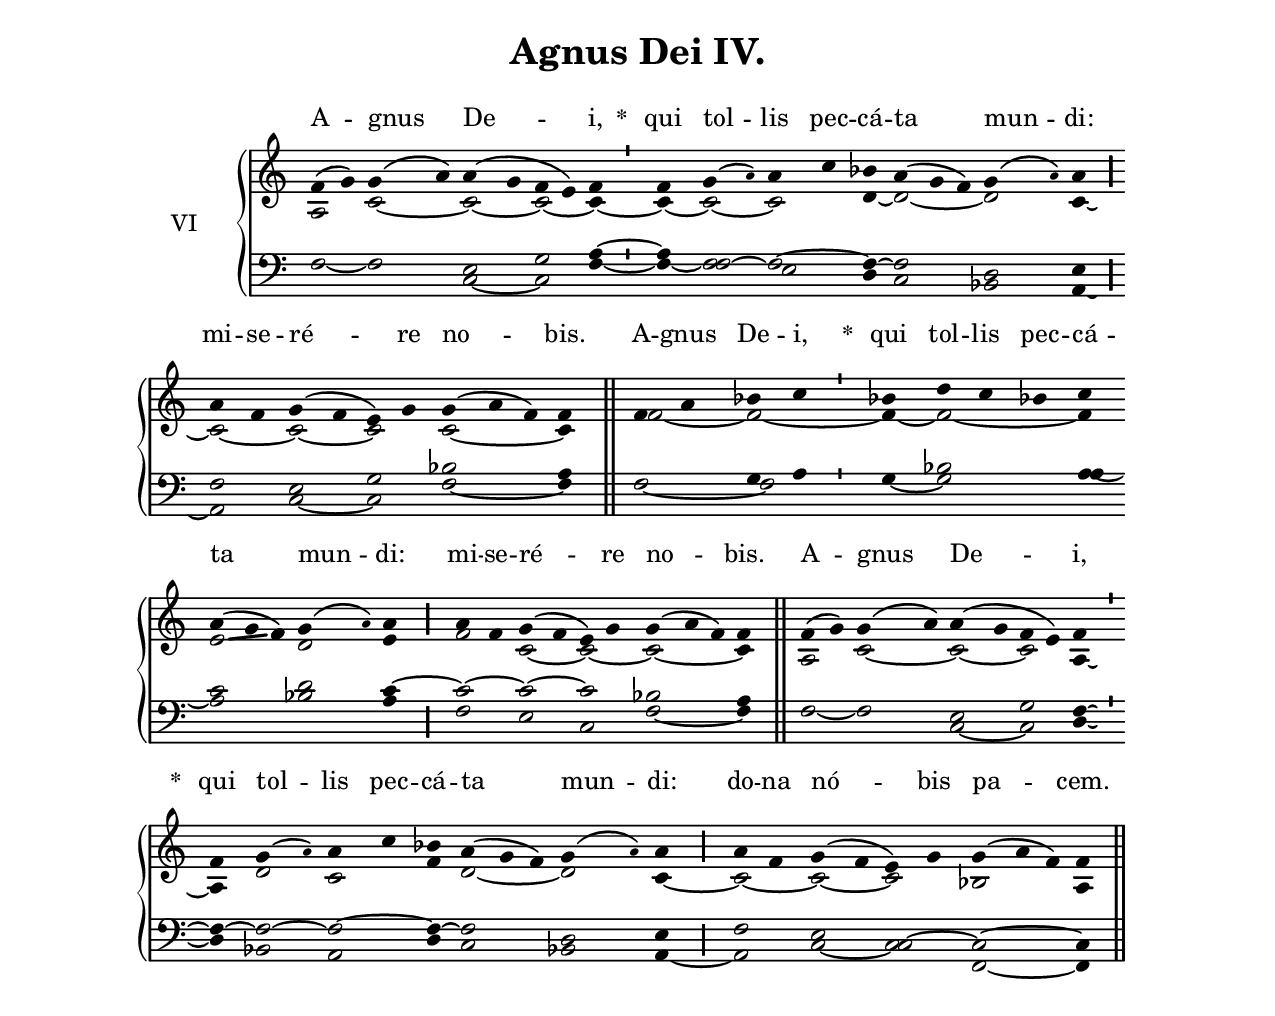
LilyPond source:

\version "2.18"
\include "gregorian.ly"
\include "noh2.ily"

%Page reference: page v.28
%(volume.page)

global = {
 \key f \lydian
 \cadenzaOn 
 \override Glissando #'thickness = #2.0
}

\header {
  title = \markup \center-column {"Agnus Dei IV." \vspace #1 }
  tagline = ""
  composer = ""
}

\paper {
 #(include-special-characters)
  oddHeaderMarkup = \markup \fill-line {
    \line {}
    \center-column {
      \on-the-fly #first-page     " "
      \on-the-fly #not-first-page ""
    }
    \line { \on-the-fly #print-page-number-check-first \fromproperty #'page:page-number-string }
  }
  evenHeaderMarkup = \markup \fill-line {
    \line { \on-the-fly #print-page-number-check-first \fromproperty #'page:page-number-string }
    \center-column { "" }
    \line {}
  }
}

chantText = \lyricmode {
A -- gnus De -- i, 
\set stanza = " * " qui tol -- lis pec -- cá -- ta mun -- di: 
mi -- se -- ré -- re no -- bis. 
A -- gnus De -- i, 
\set stanza = " * " qui tol -- lis pec -- cá -- ta mun -- di: 
mi -- se -- ré -- re no -- bis. 
A -- gnus De -- i, 
\set stanza = " * " qui tol -- lis pec -- cá -- ta mun -- di: 
do -- na nó -- bis pa -- cem. }

chantMusic = {
\tieDown   f'4 (g'4) g'4 (a'4) a'4 (g'4 f'4 e'4) f'4 \divisioMinima
 f'4 g'4 (\once \tweak #'font-size #-4 a'4) a'4 c''4  bes'4 a'4 (g'4 f'4) g'4 (\once \tweak #'font-size #-4 a'4) a'4 \divisioMaior
 \forceBreak
 a'4 f'4 g'4 (f'4 e'4) g'4 g'4 (a'4 f'4) f'4 \finalis
 f'4 a'4  bes'4 c''4 \divisioMinima
  bes'4 d''4 c''4  bes'4 c''4 \forceBreak
 a'4 (g'4 f'4) g'4 (\once \tweak #'font-size #-4 a'4) a'4 \divisioMaior
 a'4 f'4 g'4 (f'4 e'4) g'4 g'4 (a'4 f'4) f'4 \finalis
 f'4 (g'4) g'4 (a'4) a'4 (g'4 f'4 e'4) f'4 \divisioMinima
 \forceBreak
 f'4 g'4 (\once \tweak #'font-size #-4 a'4) a'4 c''4  bes'4 a'4 (g'4 f'4) g'4 (\once \tweak #'font-size #-4 a'4) a'4 \divisioMaior
 a'4 f'4 g'4 (f'4 e'4) g'4 g'4 (a'4 f'4) f'4 \finalis

}

altoMusic = {
a2 c'2 ~ c'2 ~ c'2 ~ c'4 ~ \divisioMinima
c'4 ~ c'2 ~ c'2 d'4 ~ d'2*3/2 ~ d'2 c'4 ~ \divisioMaior
c'2 ~ c'2 ~ c'2 c'2*3/2 ~ c'4 \finalis
f'2 ~ f'2 ~ f'4 ~ f'2*3/2 ~ f'4 e'2 -\tweak Glissando.Y-offset #-0.8 \glissando f'4 d'2 e'4 \divisioMaior
f'2 c'2 ~ c'2 ~ c'2*3/2 ~ c'4 \finalis
a2 c'2 ~ c'2 ~ c'2 a4 ~ \divisioMinima
a4 d'2 c'2 f'4 d'2*3/2 ~ d'2 c'4 ~ \divisioMaior
c'2 ~ c'2 ~ c'2 bes2*3/2 a4 \finalis
}

tenorMusic = {
r2*4/2 e2 g2 a4 ~ \divisioMinima
a4 \shiftRight f2 ~ f2 ~ f4 ~ f2*3/2 d2 e4 \divisioMaior
f2 e2 g2 bes2*3/2 a4 \finalis
r2 g4 a4 r4 bes2*3/2 \shiftRight a4 c'2*3/2 d'2 c'4 ~ \divisioMaior
c'2 ~ c'2 ~ c'2 bes2*3/2 a4 \finalis
r2*4/2 e2 g2 f4 ~ \divisioMinima
f4 ~ f2 ~ f2 ~ f4 ~ f2*3/2 d2 e4 \divisioMaior
f2 e2 \shiftRight c2 ~ c2*3/2 ~ c4 \finalis
}

bassMusic = {
f2 ~ f2 c2 ~ c2 f4 ~ \divisioMinima
f4 ~ f2 e2 d4 c2*3/2 bes,2 a,4 ~ \divisioMaior
a,2 c2 ~ c2 f2*3/2 ~ f4 \finalis
f2 ~ f2 \divisioMinima g4 ~ g2*3/2 a4 ~ a2*3/2 bes2 a4 \divisioMaior
f2 e2 c2 f2*3/2 ~ f4 \finalis
f2 ~ f2 c2 ~ c2 d4 ~ \divisioMinima
d4 bes,2 a,2 d4 c2*3/2 bes,2 a,4 ~ \divisioMaior
a,2 c2 ~ c2 f,2*3/2 ~ f,4 \finalis
}

voiceLines = {
\voiceLineStyle


}

\score{
  <<
    \new GrandStaff <<
      \set GrandStaff.autoBeaming = ##f
      \set GrandStaff.instrumentName = \markup \center-column {
        "VI"
      }
      \new Staff = up <<
        \new Voice = "chant" {
          \voiceOne \global \chantMusic
        }
        \new Voice {
          \voiceTwo \global \altoMusic
        }
      >>

      \new Staff = down <<
        \clef bass
        \new Voice {
          \voiceOne \global \tenorMusic
        }
        \new Voice {
          \voiceTwo \global \bassMusic
        }
	\new Voice {
        \voiceThree \global \voiceLines
        }
      >>
    >>
    \new Lyrics \lyricsto chant {
      \chantText
    }
  >>
  \layout{
  }
  \midi{
    \tempo 4 = 125
  }
}
